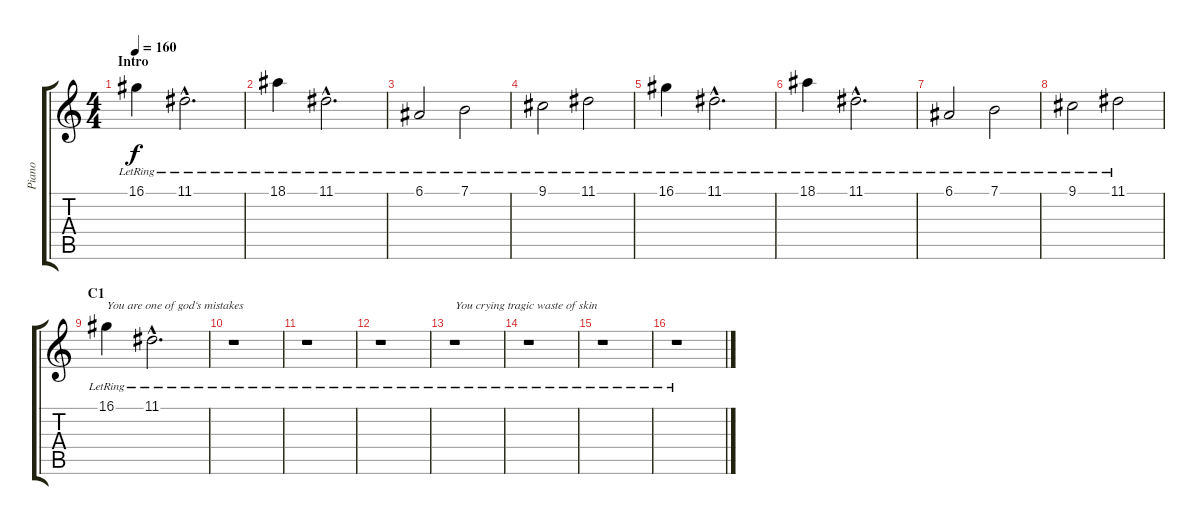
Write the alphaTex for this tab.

\track ("Piano" "Piano") {instrument acousticgrandpiano}
\staff {score tabs}
\tuning (E4 B3 G3 D3 A2 E2) {hide}
\ts (4 4)
\section ("" "Intro")
\tempo 160
\clef g2
\ks c
16.1{lr}.4{dy f instrument acousticgrandpiano} 11.1{hac lr}.2{d} |
18.1{lr}.4 11.1{hac lr}.2{d} |
6.1{lr}.2 7.1{lr}.2 |
9.1{lr}.2 11.1{lr}.2 |
16.1{lr}.4 11.1{hac lr}.2{d} |
18.1{lr}.4 11.1{hac lr}.2{d} |
6.1{lr}.2 7.1{lr}.2 |
9.1{lr}.2 11.1{lr}.2 |
\section ("" "C1")
16.1{lr}.4{txt "You are one of god‘s mistakes"} 11.1{hac lr}.2{d} |
r.1 |
r.1 |
r.1 |
r.1{txt "You crying tragic waste of skin"} |
r.1 |
r.1 |
r.1
